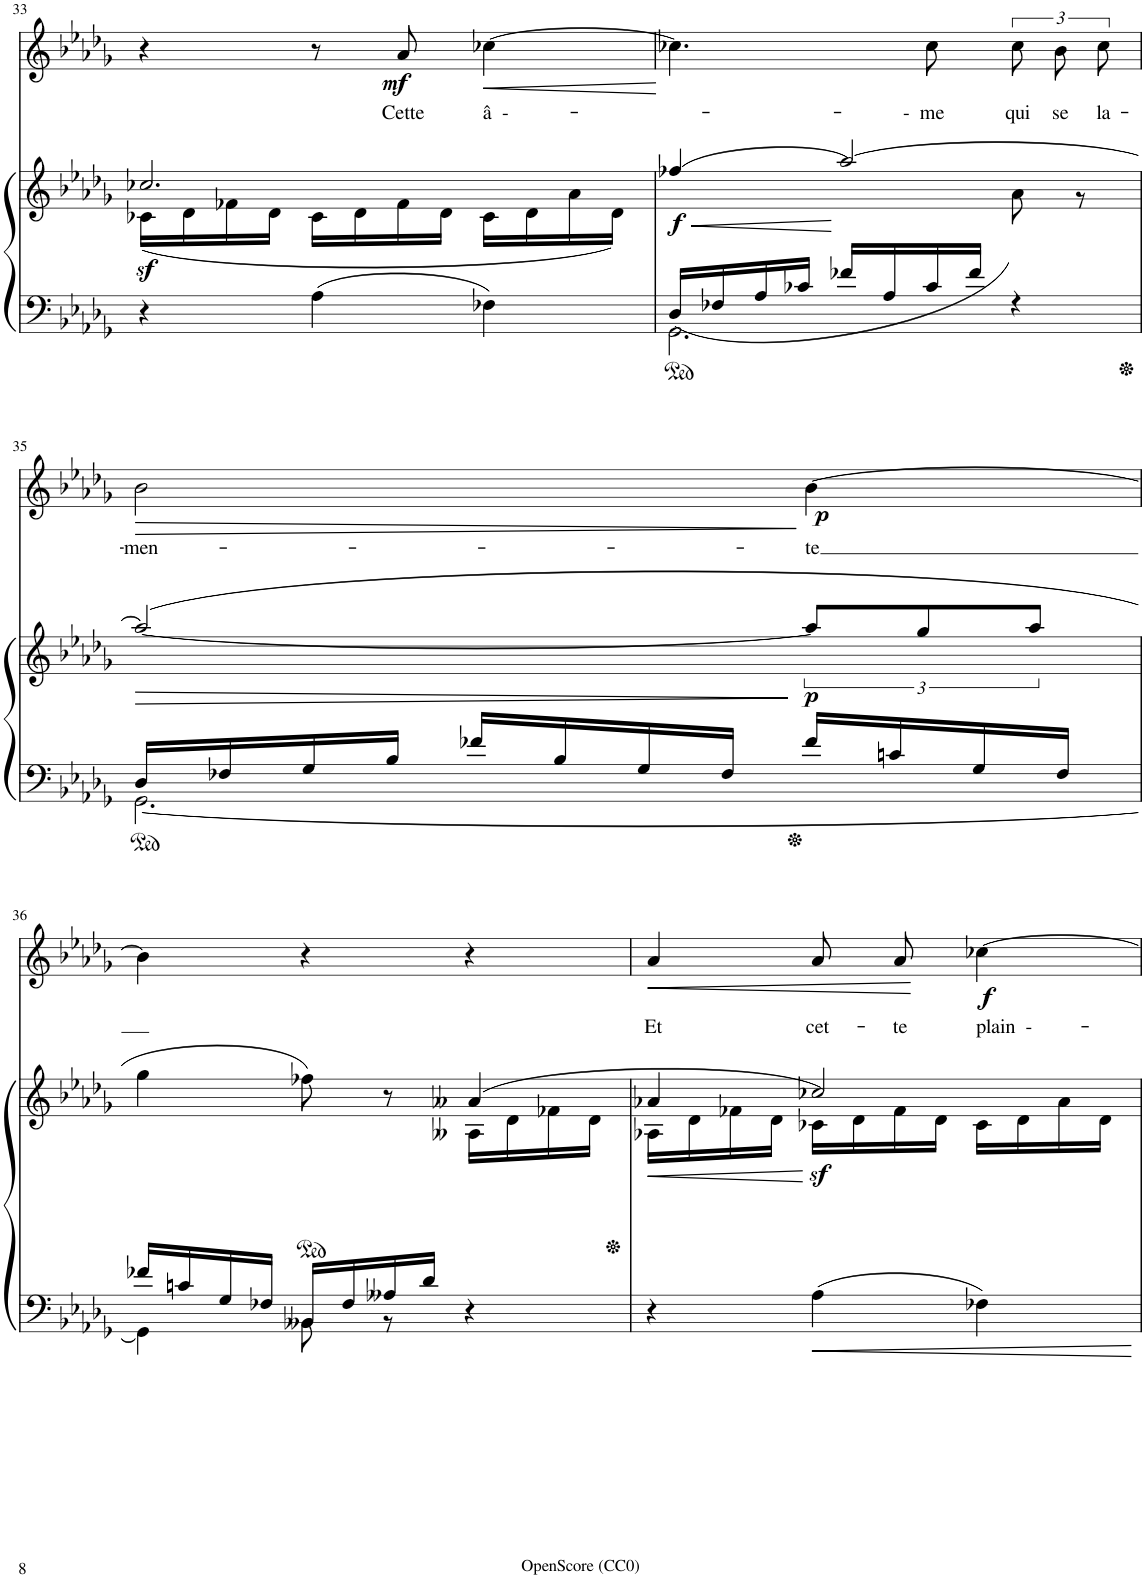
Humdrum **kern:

**kern	**kern	**dynam	**kern	**text	**dynam
*part2	*part2	*part2	*part1	*part1	*part1
*staff3	*staff2	*staff2/3	*staff1	*staff1	*staff1
*I"Piano	*	*	*I"Voice	*	*
*I'Pno	*	*	*	*	*
!!LO:PB:g=z
*clefF4	*clefG2	*	*clefG2	*	*
*k[b-e-a-d-g-]	*k[b-e-a-d-g-]	*	*k[b-e-a-d-g-]	*	*
*M3/4	*M3/4	*	*M3/4	*	*
=33	=33	=33	=33	=33	=33
*	*^	*	*	*	*
!	!	!	!LO:DY:b	!	!	!
4r	2.cc-X/	(16c-X\LL	sf	4r	.	.
.	.	16d-\	.	.	.	.
.	.	16f-X\	.	.	.	.
.	.	16d-\JJ	.	.	.	.
4A-\	.	16c-\LL	.	8r	.	.
.	.	16d-\	.	.	.	.
!	!	!	!	!	!LO:LY:b	!LO:DY:b
.	.	16f-\	.	8a-/	Cette	mf
.	.	16d-\JJ	.	.	.	.
!	!	!	!	!	!LO:LY:b	!LO:HP:b
4F-X\	.	16c-\LL	.	[4cc-X\	â --	<
.	.	16d-\	.	.	.	.
.	.	16a-\	.	.	.	.
.	.	16d-\JJ)	.	.	.	.
*	*v	*v	*	*	*	*
.	.	.	.	.	[
=34	=34	=34	=34	=34	=34
*^	*	*	*	*	*
*	*^	*	*	*	*	*
!	!	!	!	!LO:HP:b	!	!	!
*	*	*	*^	*	*	*	*
!	!	!	!	!	!LO:DY:n=1:b	!	!	!
(16D-/LL	2.GG-\	2ryy	(4ff-X/	2ryy	< f	4.cc-X\]	.	.
16F-X/	.	.	.	.	.	.	.	.
16A-/	.	.	.	.	.	.	.	.
16c-X/JJ	.	.	.	.	.	.	.	.
16f-X/LL	.	.	[2aa-/)	.	.	.	.	.
16A-/	.	.	.	.	.	.	.	.
!	!	!	!	!	!	!	!LO:LY:b	!
16c-/	.	.	.	.	.	8cc-\	-- me	.
16f-/JJ	.	.	.	.	.	.	.	.
!	!	!	!	!	!	!	!LO:LY:b	!
4r	.	8ryy	.	(8a-\	.	12cc-\L	qui	.
!	!	!	!	!	!	!	!LO:LY:b	!
.	.	.	.	.	.	12b-\	se	.
.	.	8ryy	.	8r	.	.	.	.
!	!	!	!	!	!	!	!LO:LY:b	!
.	.	.	.	.	.	12cc-\J	la-	.
*	*v	*v	*	*	*	*	*	*
*	*	*v	*v	*	*	*	*
!!LO:LB:g=z
=35	=35	=35	=35	=35	=35	=35
!	!	!	!LO:HP:b	!	!LO:LY:b	!LO:HP:b
16D-/LL	[2.GG-\	2aa-/_	>	2b-\	-men-	>
16F-X/	.	.	.	.	.	.
16G-/	.	.	.	.	.	.
16B-/JJ	.	.	.	.	.	.
16f-X/LL	.	.	.	.	.	.
16B-/	.	.	.	.	.	.
16G-/	.	.	.	.	.	.
16F-/JJ	.	.	.	.	.	.
!	!	!	!LO:DY:n=1:b	!	!LO:LY:b	!LO:DY:n=1:b
16f-/LL	.	12aa-/L]	[ p	[4b-\	-te	] p
16cn/	.	.	.	.	.	.
.	.	12gg-/	.	.	.	.
16G-/	.	.	.	.	.	.
.	.	12aa-/J	.	.	.	.
16F-/JJ	.	.	.	.	.	.
!!LO:LB:g=z
=36	=36	=36	=36	=36	=36	=36
*	*	*^	*	*	*	*
16f-X/LL	4GG-\]	4gg-\	2ryy	.	4b-\]	.	.
16cn/	.	.	.	.	.	.	.
16G-/	.	.	.	.	.	.	.
16F-X/JJ	.	.	.	.	.	.	.
*	*	*ped	*	*	*	*	*
16BB--X/LL	8BB--\	8ff-X\)	.	.	4r	.	.
16F-/	.	.	.	.	.	.	.
16A--X/	8r	8r	.	.	.	.	.
16d-/JJ	.	.	.	.	.	.	.
4r	4ryy	(4a--X/	16A--X\LL	.	4r	.	.
.	.	.	16d-\	.	.	.	.
.	.	.	16f-X\	.	.	.	.
.	.	.	16d-\JJ	.	.	.	.
*v	*v	*	*	*	*	*	*
=37	=37	=37	=37	=37	=37	=37
*	*Xped	*	*	*	*	*
!	!	!	!LO:HP:b	!	!LO:LY:b	!LO:HP:b
4r	4a-X/	16A-X\LL	<	4a-/	Et	<
.	.	16d-\	.	.	.	.
.	.	16f-X\	.	.	.	.
.	.	16d-\JJ	.	.	.	.
!	!	!	!LO:DY:n=1:b	!	!LO:LY:b	!
4A-\	2cc-X/)	16c-X\LL	] sf	8a-/L	cet-	.
.	.	16d-\	.	.	.	.
!	!	!	!	!	!LO:LY:b	!
.	.	16f-\	.	8a-/J	-te	[
.	.	16d-\JJ	.	.	.	.
!	!	!	!	!	!LO:LY:b	!LO:DY:b
4F-X\	.	16c-\LL	.	[4cc-X\	plain --	f
.	.	16d-\	.	.	.	.
.	.	16a-\	.	.	.	.
.	.	16d-\JJ	.	.	.	.
*	*v	*v	*	*	*	*
.	.	[	.	.	.
=	=	=	=	=	=
*-	*-	*-	*-	*-	*-
